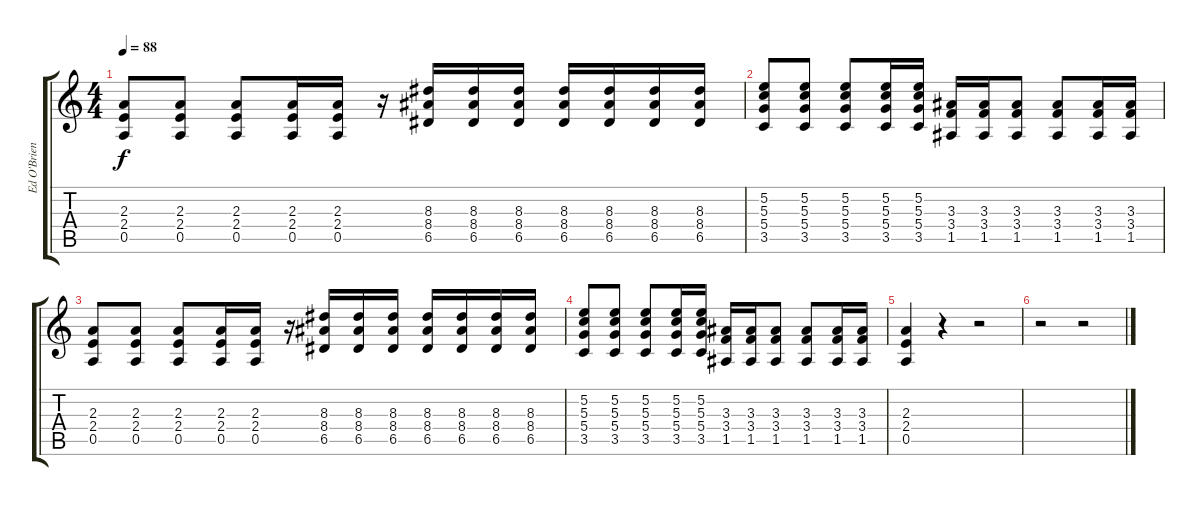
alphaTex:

\track ("Ed O'Brien" "Ed O'Brien") {instrument electricguitarjazz}
\staff {score tabs}
\tuning (E4 B3 G3 D3 A2 E2) {hide}
\ts (4 4)
\tempo 88
\clef g2
\ks c
(2.3 2.4 0.5).8{dy f} (2.3 2.4 0.5).8 (2.3 2.4 0.5).8 (2.3 2.4 0.5).16 (2.3 2.4 0.5).16 r.16 (8.3 8.4 6.5).16 (8.3 8.4 6.5).16 (8.3 8.4 6.5).16 (8.3 8.4 6.5).16 (8.3 8.4 6.5).16 (8.3 8.4 6.5).16 (8.3 8.4 6.5).16 |
(5.2 5.3 5.4 3.5).8 (5.2 5.3 5.4 3.5).8 (5.2 5.3 5.4 3.5).8 (5.2 5.3 5.4 3.5).16 (5.2 5.3 5.4 3.5).16 (3.3 3.4 1.5).16 (3.3 3.4 1.5).16 (3.3 3.4 1.5).8 (3.3 3.4 1.5).8 (3.3 3.4 1.5).16 (3.3 3.4 1.5).16 |
(2.3 2.4 0.5).8 (2.3 2.4 0.5).8 (2.3 2.4 0.5).8 (2.3 2.4 0.5).16 (2.3 2.4 0.5).16 r.16 (8.3 8.4 6.5).16 (8.3 8.4 6.5).16 (8.3 8.4 6.5).16 (8.3 8.4 6.5).16 (8.3 8.4 6.5).16 (8.3 8.4 6.5).16 (8.3 8.4 6.5).16 |
(5.2 5.3 5.4 3.5).8 (5.2 5.3 5.4 3.5).8 (5.2 5.3 5.4 3.5).8 (5.2 5.3 5.4 3.5).16 (5.2 5.3 5.4 3.5).16 (3.3 3.4 1.5).16 (3.3 3.4 1.5).16 (3.3 3.4 1.5).8 (3.3 3.4 1.5).8 (3.3 3.4 1.5).16 (3.3 3.4 1.5).16 |
(2.3 2.4 0.5).4 r.4 r.2 |
r.2 r.2
